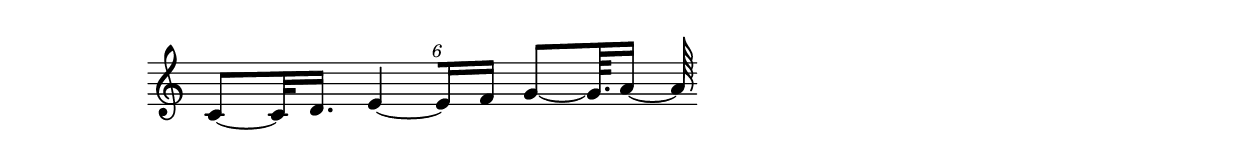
#(ly:set-option 'midi-extension "mid")
\version "2.12.3"
\include "english.ly"
\header{ 
title = ""
composer = ""
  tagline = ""  % removed 
}
%{
 S----R--  G----m  P----------D---- 
 %}
  
melody = {
\once \override Staff.TimeSignature #'stencil = ##f
\clef treble
\key c \major
\autoBeamOn  
\cadenzaOn
c'8[~c'32[      d'16.]    \times4/6 { e'4[~e'16[      f'16]  } g'8[~g'64.[            a'16]~a'64]     
}

text = \lyricmode {
  
}

\score{

<<
  \new Voice = "one" {
    \melody
  }
  \new Lyrics \lyricsto "one" \text
>>
\layout {
  \context {
       \Score
    \remove "Bar_number_engraver"
  } 
  }
\midi { 
  \context {
    \Score
    tempoWholesPerMinute = #(ly:make-moment 200 4)
   }
 }
}
